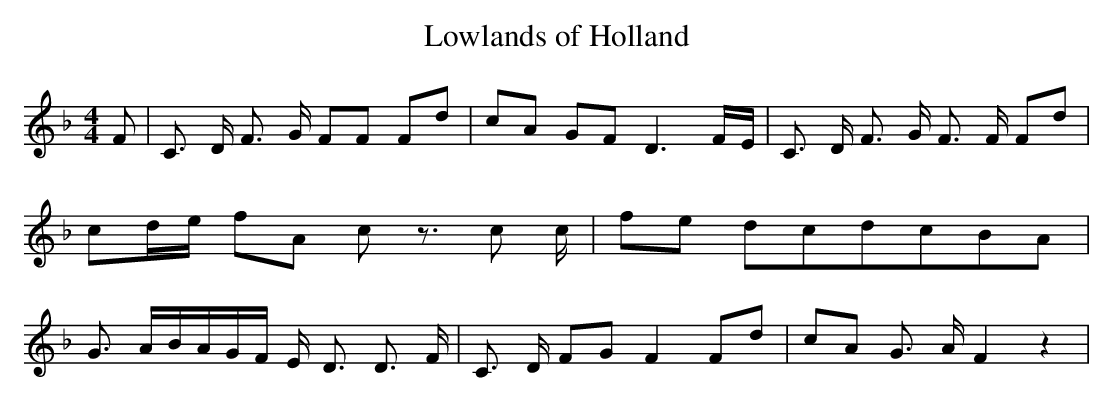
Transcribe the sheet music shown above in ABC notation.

X:1
T:Lowlands of Holland
M:4/4
L:1/8
K:F
 F| C3/2 D/2 F3/2 G/2 FF Fd| cA GF D3F/2-E/2| C3/2 D/2 F3/2 G/2 F3/2 F/2 Fd|\
 cd/2-e/2 fA c z3/2 c c/2|f-e dcd-cB-A| G3/2 A/2B/2-A/2G/2-F/2 E/2- D3/2 D3/2 F/2|\
 C3/2- D/2 FG F2 Fd| cA G3/2 A/2 F2 z2|
